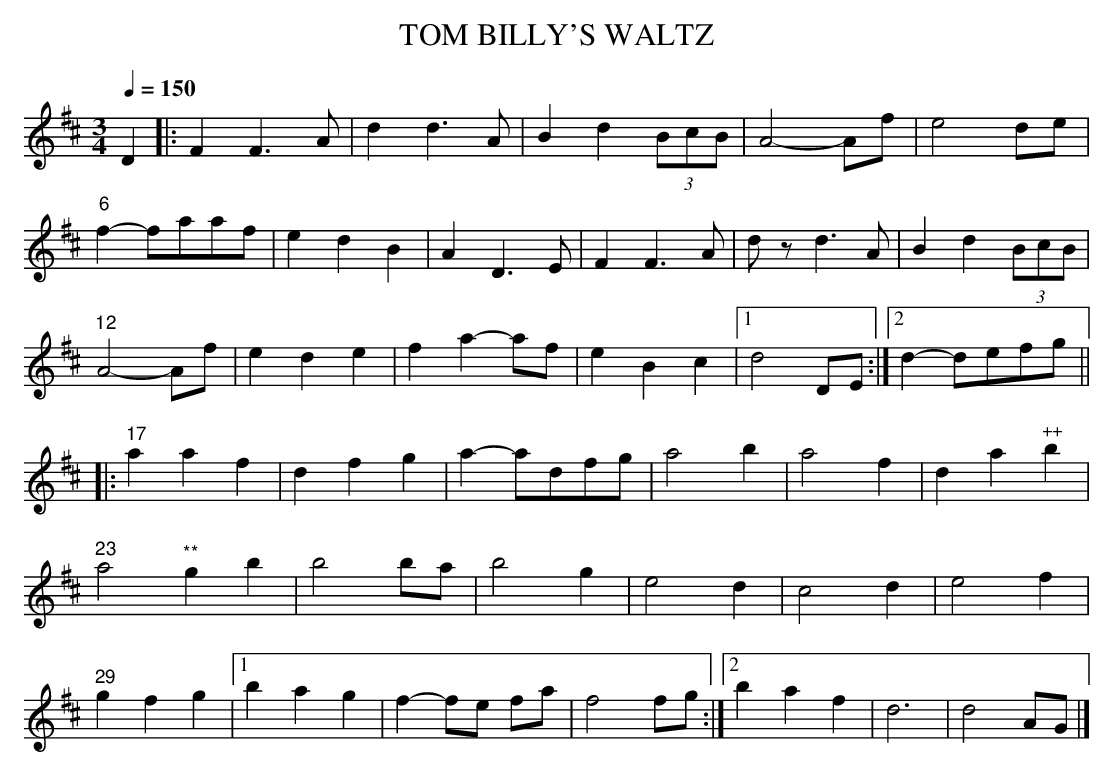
X:1
T:TOM BILLY'S WALTZ
Q:1/4=150
L:1/8
M:3/4
K:D
D2 |: F2F3A | d2d3A | B2d2 (3BcB | A4-Af |e4de |
"6"f2-faaf |e2d2B2 | A2 D3E |F2F3A |dzd3A |B2d2 (3BcB |
"12"A4-Af |e2d2e2 |f2a2-af |e2B2c2 |1 d4 DE :|2 d2-defg ||
|:"17"a2a2f2 | d2f2g2 |a2-adfg |a4b2 |a4 f2| d2a2"^++"b2 |
"23"a4"^**"g2b2 |b4ba |b4g2 |e4d2 |c4d2 |e4f2 |
"29"g2 f2g2 |1 b2a2g2 |f2-fe fa| f4fg :|2 b2a2f2 |d6 |d4AG|]
